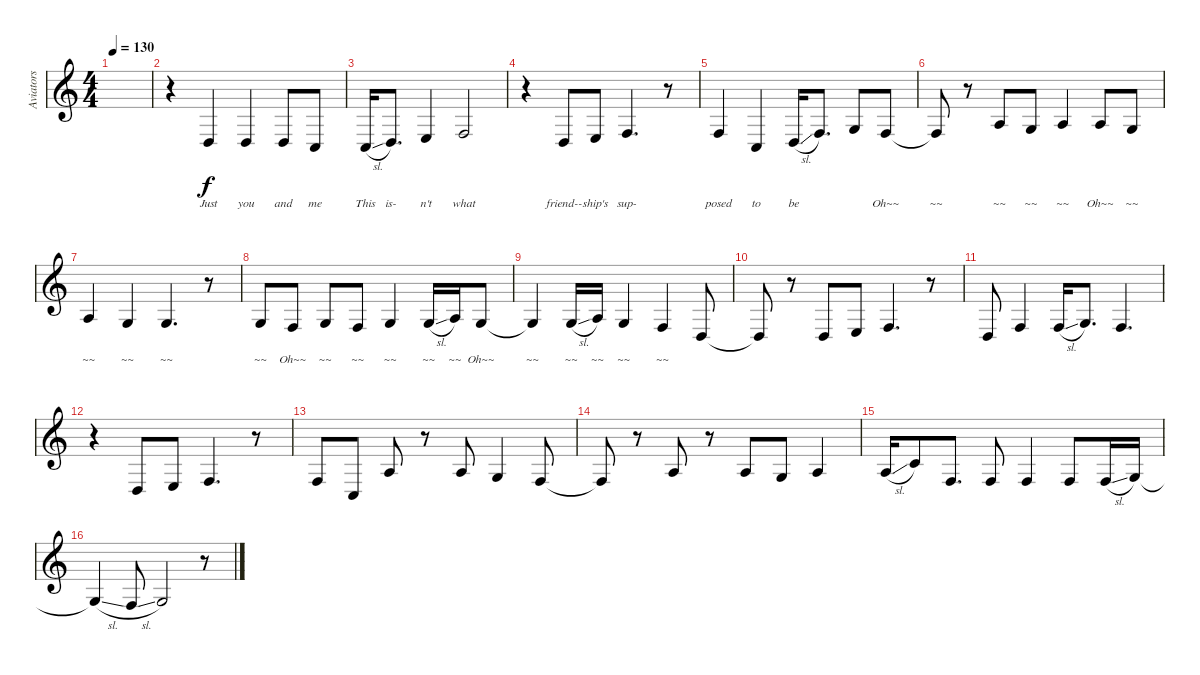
\track ("Aviators" "Aviators") {instrument mutedtrumpet}
\staff {score}
\tuning (E4 B3 G3 D3 A2 E2) {hide}
\ts (4 4)
\tempo 130
\clef g2
\ks c
|
r.4 5.5.4{lyrics (0 "Just") lyrics (1 "") lyrics (2 "") lyrics (3 "") lyrics (4 "")} 5.5.4{lyrics (0 "you") lyrics (1 "") lyrics (2 "") lyrics (3 "") lyrics (4 "")} 5.5.8{lyrics (0 "and") lyrics (1 "") lyrics (2 "") lyrics (3 "") lyrics (4 "")} 3.5.8{lyrics (0 "me") lyrics (1 "") lyrics (2 "") lyrics (3 "") lyrics (4 "")} |
3.5{sl}.16{lyrics (0 "This") lyrics (1 "") lyrics (2 "") lyrics (3 "") lyrics (4 "")} 5.5.8{d lyrics (0 "is-") lyrics (1 "") lyrics (2 "") lyrics (3 "") lyrics (4 "")} 7.5.4{lyrics (0 "n't") lyrics (1 "") lyrics (2 "") lyrics (3 "") lyrics (4 "")} 3.4.2{lyrics (0 "what") lyrics (1 "") lyrics (2 "") lyrics (3 "") lyrics (4 "")} |
r.4 5.5.8{lyrics (0 "friend--") lyrics (1 "") lyrics (2 "") lyrics (3 "") lyrics (4 "")} 7.5.8{lyrics (0 "ship's") lyrics (1 "") lyrics (2 "") lyrics (3 "") lyrics (4 "")} 3.4.4{d lyrics (0 "sup-") lyrics (1 "") lyrics (2 "") lyrics (3 "") lyrics (4 "")} r.8 |
3.4.4{lyrics (0 "posed") lyrics (1 "") lyrics (2 "") lyrics (3 "") lyrics (4 "")} 3.5.4{lyrics (0 "to") lyrics (1 "") lyrics (2 "") lyrics (3 "") lyrics (4 "")} 5.5{sl}.16{lyrics (0 "be") lyrics (1 "") lyrics (2 "") lyrics (3 "") lyrics (4 "")} 8.5.8{d lyrics (0 "") lyrics (1 "") lyrics (2 "") lyrics (3 "") lyrics (4 "")} 5.4.8{lyrics (0 "") lyrics (1 "") lyrics (2 "") lyrics (3 "") lyrics (4 "")} 3.4.8{lyrics (0 "Oh~~") lyrics (1 "") lyrics (2 "") lyrics (3 "") lyrics (4 "")} |
3.4{t}.8{lyrics (0 "~~") lyrics (1 "") lyrics (2 "") lyrics (3 "") lyrics (4 "")} r.8 7.4.8{lyrics (0 "~~") lyrics (1 "") lyrics (2 "") lyrics (3 "") lyrics (4 "")} 5.4.8{lyrics (0 "~~") lyrics (1 "") lyrics (2 "") lyrics (3 "") lyrics (4 "")} 7.4.4{lyrics (0 "~~") lyrics (1 "") lyrics (2 "") lyrics (3 "") lyrics (4 "")} 7.4.8{lyrics (0 "Oh~~") lyrics (1 "") lyrics (2 "") lyrics (3 "") lyrics (4 "")} 5.4.8{lyrics (0 "~~") lyrics (1 "") lyrics (2 "") lyrics (3 "") lyrics (4 "")} |
7.4.4{lyrics (0 "~~") lyrics (1 "") lyrics (2 "") lyrics (3 "") lyrics (4 "")} 5.4.4{lyrics (0 "~~") lyrics (1 "") lyrics (2 "") lyrics (3 "") lyrics (4 "")} 5.4.4{d lyrics (0 "~~") lyrics (1 "") lyrics (2 "") lyrics (3 "") lyrics (4 "")} r.8 |
5.4.8{lyrics (0 "~~") lyrics (1 "") lyrics (2 "") lyrics (3 "") lyrics (4 "")} 3.4.8{lyrics (0 "Oh~~") lyrics (1 "") lyrics (2 "") lyrics (3 "") lyrics (4 "")} 5.4.8{lyrics (0 "~~") lyrics (1 "") lyrics (2 "") lyrics (3 "") lyrics (4 "")} 3.4.8{lyrics (0 "~~") lyrics (1 "") lyrics (2 "") lyrics (3 "") lyrics (4 "")} 5.4.4{lyrics (0 "~~") lyrics (1 "") lyrics (2 "") lyrics (3 "") lyrics (4 "")} 5.4{sl}.16{lyrics (0 "~~") lyrics (1 "") lyrics (2 "") lyrics (3 "") lyrics (4 "")} 7.4.16{lyrics (0 "~~") lyrics (1 "") lyrics (2 "") lyrics (3 "") lyrics (4 "")} 5.4.8{lyrics (0 "Oh~~") lyrics (1 "") lyrics (2 "") lyrics (3 "") lyrics (4 "")} |
5.4{t}.4{lyrics (0 "~~") lyrics (1 "") lyrics (2 "") lyrics (3 "") lyrics (4 "")} 5.4{sl}.16{lyrics (0 "~~") lyrics (1 "") lyrics (2 "") lyrics (3 "") lyrics (4 "")} 7.4.16{lyrics (0 "~~") lyrics (1 "") lyrics (2 "") lyrics (3 "") lyrics (4 "")} 5.4.4{lyrics (0 "~~") lyrics (1 "") lyrics (2 "") lyrics (3 "") lyrics (4 "")} 3.4.4{lyrics (0 "~~") lyrics (1 "") lyrics (2 "") lyrics (3 "") lyrics (4 "")} 5.5.8 |
5.5{t}.8 r.8 5.5.8 7.5.8 3.4.4{d} r.8 |
5.5.8 3.4.4 3.4{sl}.16 5.4.8{d} 3.4.4{d} |
r.4 5.5.8 7.5.8 3.4.4{d} r.8 |
3.4.8 3.5.8 7.4.8 r.8 7.4.8 5.4.4 3.4.8 |
3.4{t}.8 r.8 7.4.8 r.8 7.4.8 5.4.8 7.4.4 |
2.3{sl}.16 5.3.8 3.4.8{d} 3.4.8 3.4.4 3.4.8 3.4{sl}.16 5.4.16 |
5.4{sl t}.4 3.4{sl}.8 5.4.2 r.8
